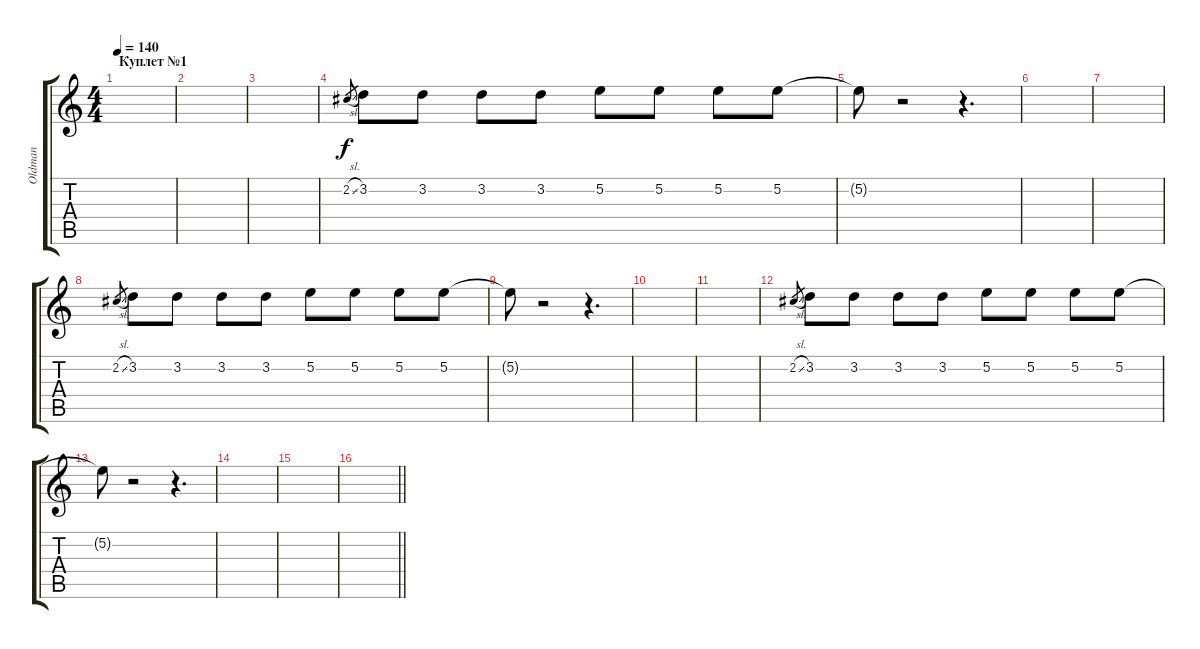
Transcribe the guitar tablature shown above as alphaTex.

\track ("Oldman" "Oldman") {instrument distortionguitar}
\staff {score tabs}
\tuning (E4 B3 G3 D3 A2 E2) {hide}
\ts (4 4)
\section ("" "Куплет №1")
\tempo 140
\clef g2
\ks c
|
|
|
2.2{sl}.8{gr} 3.2.8 3.2.8 3.2.8 3.2.8 5.2.8 5.2.8 5.2.8 5.2.8 |
5.2{t}.8 r.2 r.4{d} |
|
|
2.2{sl}.8{gr} 3.2.8 3.2.8 3.2.8 3.2.8 5.2.8 5.2.8 5.2.8 5.2.8 |
5.2{t}.8 r.2 r.4{d} |
|
|
2.2{sl}.8{gr} 3.2.8 3.2.8 3.2.8 3.2.8 5.2.8 5.2.8 5.2.8 5.2.8 |
5.2{t}.8 r.2 r.4{d} |
|
|
\barLineRight lightlight
